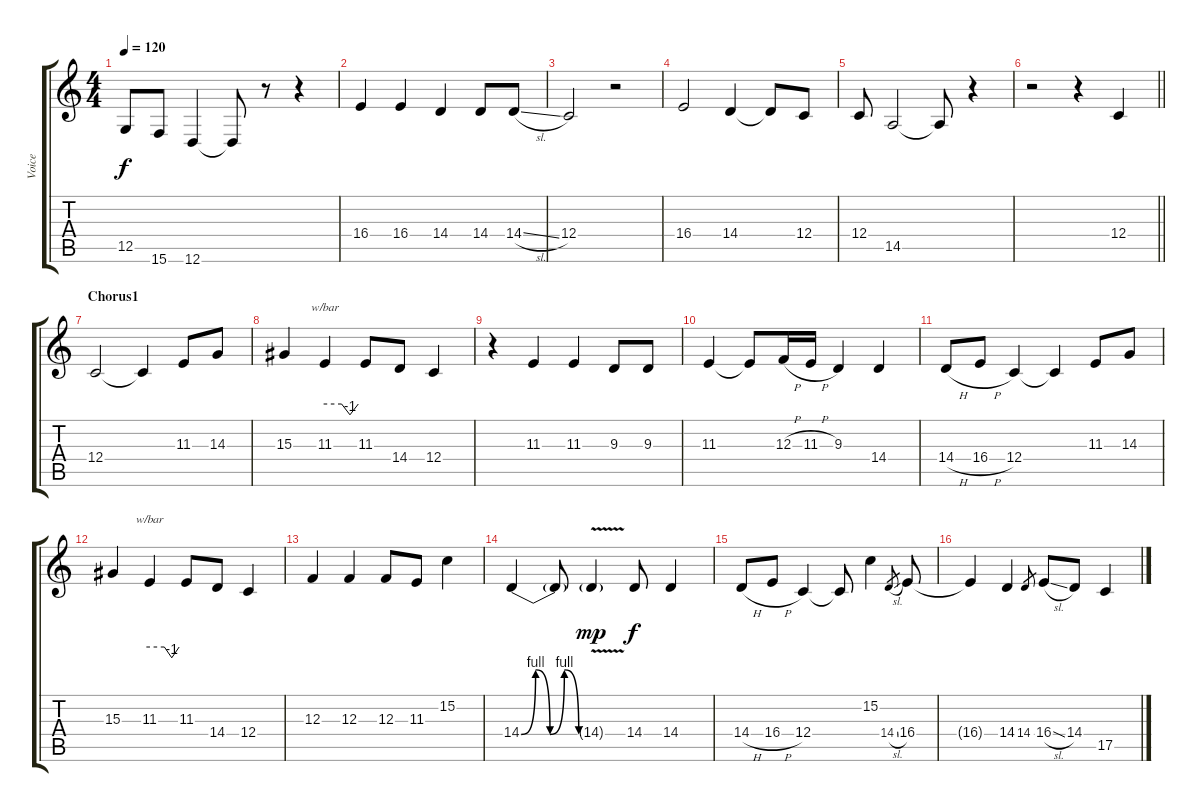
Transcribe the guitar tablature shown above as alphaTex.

\track ("Voice" "Voice") {instrument synthvoice}
\staff {score tabs}
\tuning (D4 A3 F3 C3 G2 D2) {hide}
\ts (4 4)
\tempo 120
\clef g2
\ks c
12.5.8{dy f} 15.6.8 12.6.4 12.6{t}.8 r.8 r.4 |
16.4.4 16.4.4 14.4.4 14.4.8 14.4{sl}.8 |
12.4.2 r.2 |
16.4.2 14.4.4 14.4{t}.8 12.4.8 |
12.4.8 14.5.2 14.5{t}.8 r.4 |
\barLineRight lightlight
r.2 r.4 12.4.4 |
\section ("" "Chorus1")
12.4.2 12.4{t}.4 11.3.8 14.3.8 |
15.3.4 11.3.4{tbe (custom default 0 0 30 0 45 -4 60 0)} 11.3.8 14.4.8 12.4.4 |
r.4 11.3.4 11.3.4 9.3.8 9.3.8 |
11.3.4 11.3{t}.8 12.3{h}.16 11.3{h}.16 9.3.4 14.4.4 |
14.4{h}.8 16.4{h}.8 12.4.4 12.4{t}.4 11.3.8 14.3.8 |
15.3.4 11.3.4{tbe (custom default 0 0 30 0 45 -4 60 0)} 11.3.8 14.4.8 12.4.4 |
12.3.4 12.3.4 12.3.8 11.3.8 15.2.4 |
14.4{be (custom 0 0 15 4 30 0 45 4 60 0)}.4 14.4{t}.8 14.4{v g}.4{dy mp} 14.4.8{dy f} 14.4.4 |
14.4{h}.8 16.4{h}.8 12.4.4 12.4{t}.8 15.2.4 14.4{sl}.8{gr} 16.4.8 |
16.4{t}.4 14.4.4 14.4.8{gr} 16.4{sl}.8 14.4.8 17.5.4
